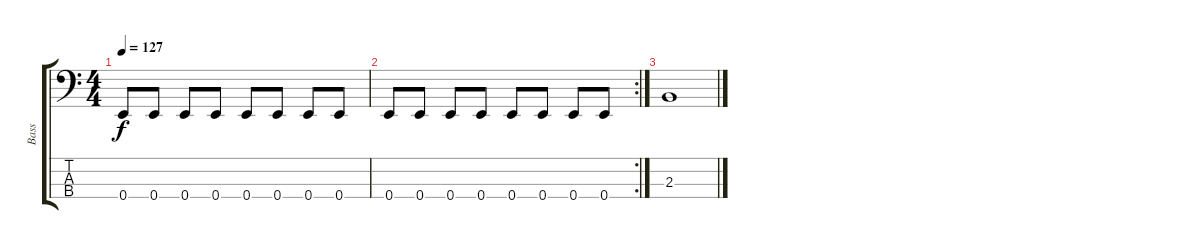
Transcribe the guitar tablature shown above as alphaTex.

\track ("Bass" "Bass") {instrument electricbasspick}
\staff {score tabs}
\tuning (G2 D2 A1 E1) {hide}
\ts (4 4)
\tempo 127
\clef f4
\ks c
0.4.8{dy f} 0.4.8 0.4.8 0.4.8 0.4.8 0.4.8 0.4.8 0.4.8 |
\rc 2
0.4.8 0.4.8 0.4.8 0.4.8 0.4.8 0.4.8 0.4.8 0.4.8 |
2.3.1
